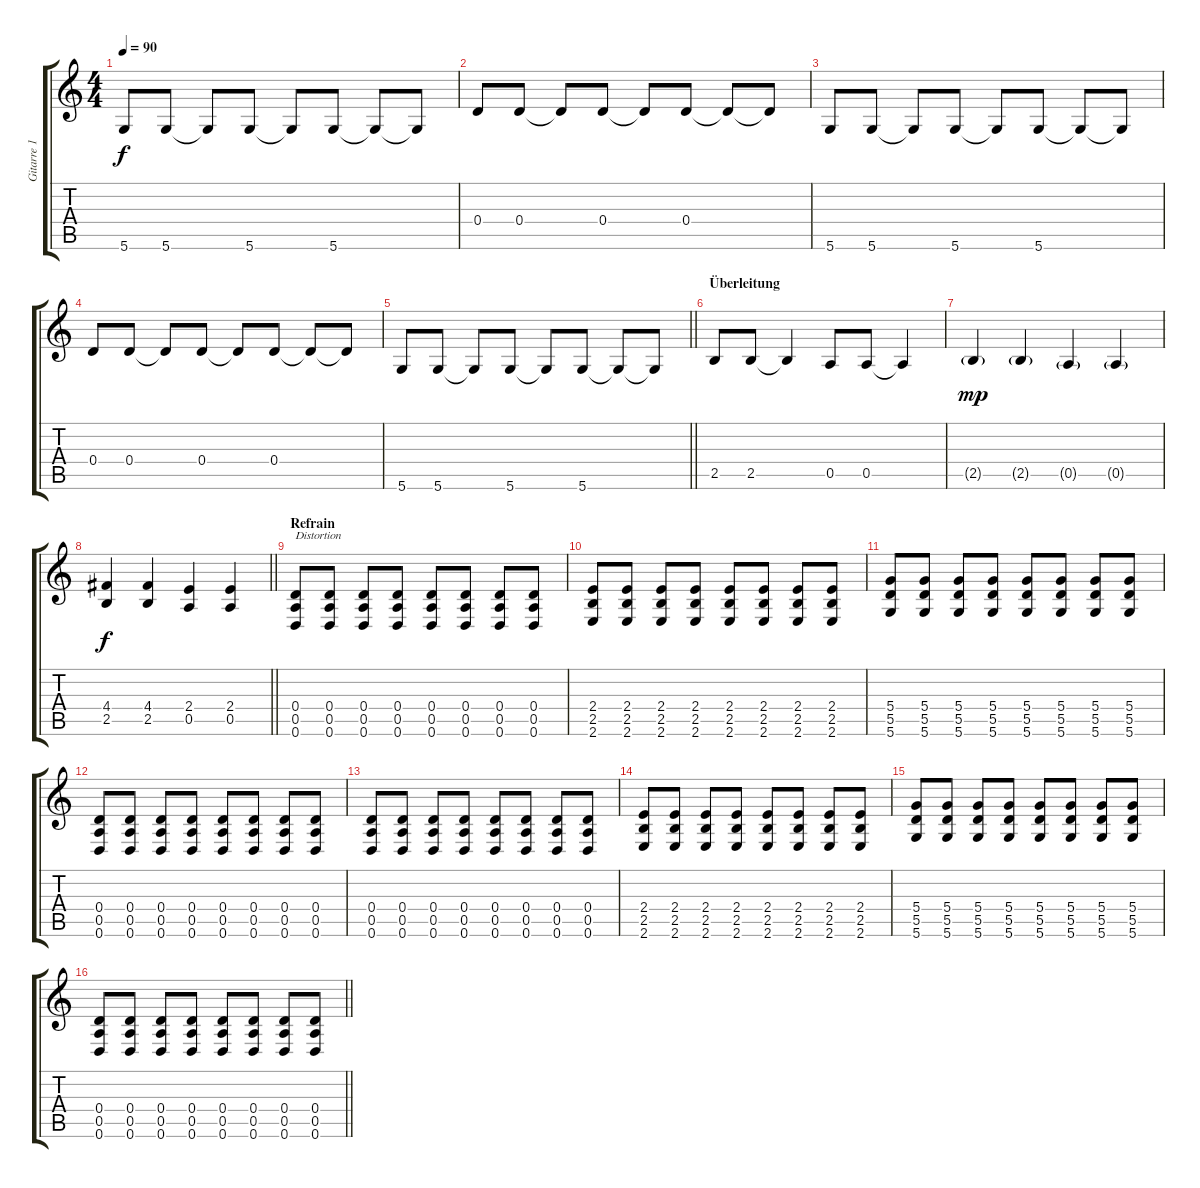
\track ("Gitarre 1" "Gitarre 1") {instrument electricguitarclean}
\staff {score tabs}
\tuning (E4 B3 G3 D3 A2 D2) {hide}
\ts (4 4)
\tempo 90
\clef g2
\ks c
5.6.8{dy f} 5.6.8 5.6{t}.8 5.6.8 5.6{t}.8 5.6.8 5.6{t}.8 5.6{t}.8 |
0.4.8 0.4.8 0.4{t}.8 0.4.8 0.4{t}.8 0.4.8 0.4{t}.8 0.4{t}.8 |
5.6.8 5.6.8 5.6{t}.8 5.6.8 5.6{t}.8 5.6.8 5.6{t}.8 5.6{t}.8 |
0.4.8 0.4.8 0.4{t}.8 0.4.8 0.4{t}.8 0.4.8 0.4{t}.8 0.4{t}.8 |
\barLineRight lightlight
5.6.8 5.6.8 5.6{t}.8 5.6.8 5.6{t}.8 5.6.8 5.6{t}.8 5.6{t}.8 |
\section ("" "Überleitung")
2.5.8 2.5.8 2.5{t}.4 0.5.8 0.5.8 0.5{t}.4 |
2.5{g}.4{dy mp} 2.5{g}.4 0.5{g}.4 0.5{g}.4 |
\barLineRight lightlight
(4.4 2.5).4{dy f} (4.4 2.5).4 (2.4 0.5).4 (2.4 0.5).4 |
\section ("" "Refrain")
(0.4 0.5 0.6).8{txt "Distortion" instrument distortionguitar} (0.4 0.5 0.6).8 (0.4 0.5 0.6).8 (0.4 0.5 0.6).8 (0.4 0.5 0.6).8 (0.4 0.5 0.6).8 (0.4 0.5 0.6).8 (0.4 0.5 0.6).8 |
(2.4 2.5 2.6).8 (2.4 2.5 2.6).8 (2.4 2.5 2.6).8 (2.4 2.5 2.6).8 (2.4 2.5 2.6).8 (2.4 2.5 2.6).8 (2.4 2.5 2.6).8 (2.4 2.5 2.6).8 |
(5.4 5.5 5.6).8 (5.4 5.5 5.6).8 (5.4 5.5 5.6).8 (5.4 5.5 5.6).8 (5.4 5.5 5.6).8 (5.4 5.5 5.6).8 (5.4 5.5 5.6).8 (5.4 5.5 5.6).8 |
(0.4 0.5 0.6).8 (0.4 0.5 0.6).8 (0.4 0.5 0.6).8 (0.4 0.5 0.6).8 (0.4 0.5 0.6).8 (0.4 0.5 0.6).8 (0.4 0.5 0.6).8 (0.4 0.5 0.6).8 |
(0.4 0.5 0.6).8 (0.4 0.5 0.6).8 (0.4 0.5 0.6).8 (0.4 0.5 0.6).8 (0.4 0.5 0.6).8 (0.4 0.5 0.6).8 (0.4 0.5 0.6).8 (0.4 0.5 0.6).8 |
(2.4 2.5 2.6).8 (2.4 2.5 2.6).8 (2.4 2.5 2.6).8 (2.4 2.5 2.6).8 (2.4 2.5 2.6).8 (2.4 2.5 2.6).8 (2.4 2.5 2.6).8 (2.4 2.5 2.6).8 |
(5.4 5.5 5.6).8 (5.4 5.5 5.6).8 (5.4 5.5 5.6).8 (5.4 5.5 5.6).8 (5.4 5.5 5.6).8 (5.4 5.5 5.6).8 (5.4 5.5 5.6).8 (5.4 5.5 5.6).8 |
\barLineRight lightlight
(0.4 0.5 0.6).8 (0.4 0.5 0.6).8 (0.4 0.5 0.6).8 (0.4 0.5 0.6).8 (0.4 0.5 0.6).8 (0.4 0.5 0.6).8 (0.4 0.5 0.6).8 (0.4 0.5 0.6).8
